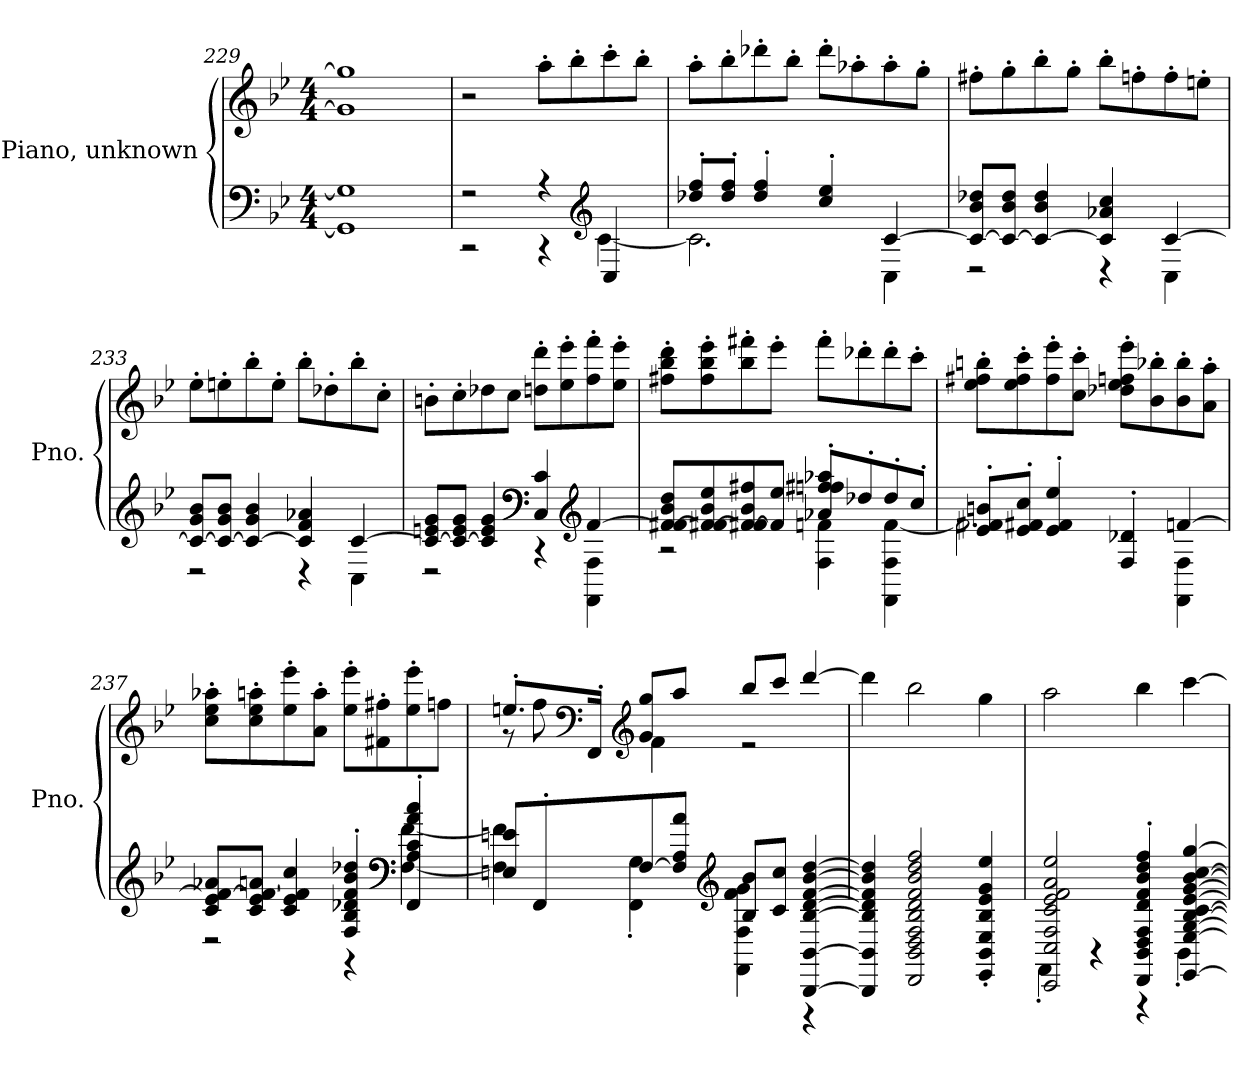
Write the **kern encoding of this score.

**kern	**kern
*part1	*part1
*staff2	*staff1
*I"Piano, unknown	*
*I'Pno.	*
*clefF4	*clefG2
*k[b-e-]	*k[b-e-]
*M4/4	*M4/4
=229	=229
1GG] 1G]	1g] 1gg]
=230	=230
*^	*
2r	2r	2r
4r	4r	8aa'\L
.	.	8bb-'\
*clefG2	*	*
4C/	[4c\	8ccc'\
.	.	8bb-'\J
!!LO:LB:g=z
=231	=231	=231
8dd-X/' 8ff/'L	2.c\]	8aa'\L
8dd-/' 8ff/'J	.	8bb-'\
4dd-/' 4ff/'	.	8ddd-X'\
.	.	8bb-'\J
4cc/' 4ee-/'	.	8ddd-'\L
.	.	8aa-X'\
[4c/	4C\	8aa-'\
.	.	8gg'\J
=232	=232	=232
8c/_ 8b-/ 8dd-X/L	2r	8ff#X'\L
8c/_ 8b-/ 8dd-/J	.	8gg'\
4c/_ 4b-/ 4dd-/	.	8bb-'\
.	.	8gg'\J
4c/] 4a-X/ 4cc/	4r	8bb-'\L
.	.	8ffn'\
[4c/	4C\	8ff'\
.	.	8een'\J
=233	=233	=233
8c/_ 8g/ 8b-/L	2r	8ee-'\L
8c/_ 8g/ 8b-/J	.	8een'\
4c/_ 4g/ 4b-/	.	8bb-'\
.	.	8ee'\J
4c/] 4f/ 4a-X/	4r	8bb-'\L
.	.	8dd-X'\
[4c/	4C\	8bb-'\
.	.	8cc'\J
!!LO:LB:g=z
=234	=234	=234
8c/_ 8en/ 8g/L	2r	8bn'\L
8c/_ 8e/ 8g/J	.	8cc'\
4c/] 4e/ 4g/	.	8dd-X\
.	.	8cc\J
*clefF4	*	*
4C/ 4c/	4r	8ddn\' 8ddd\'L
.	.	8ee-\' 8eee-\'
*clefG2	*	*
[4f/	4FF\ 4F\	8ff\' 8fff\'
.	.	8ee-\' 8eee-\'J
=235	=235	=235
8f/_ 8f#X/ 8b-/ 8dd/L	2r	8ff#X\' 8bb-\' 8ddd\'L
8f/_ 8f#X/ 8b-/ 8ee-/	.	8ff#\' 8bb-\' 8eee-\'
8f/_ 8f#X/ 8b-/ 8ff#X/	.	8bb-\' 8fff#X\'
8f/] 8ee-/J	.	8eee-'\J
8a-X/' 8ffn/' 8ff#X/' 8aa-X/'L	4F\ 4fn\	8fff#'\L
8dd-X'/	.	8ddd-X'\
8dd-'/	4FF\ 4F\ [4f\	8ddd-'\
8cc'/J	.	8ccc'\J
!!LO:PB:g=z
=236	=236	=236
8e-/' 8f#X/' 8bn/'L	2.f\]	8ee-\' 8ff#X\' 8bbn\'L
8e-/' 8f#X/' 8cc/'J	.	8ee-\' 8ff#\' 8ccc\'
4e-/' 4f#/' 4ee-/'	.	8ff#\' 8eee-\'
.	.	8cc\' 8ccc\'J
4F/' 4d-X/'	.	8dd-X\' 8ee-\' 8ffn\' 8eee-\'L
.	.	8b-\' 8bb-X\'
[4fn/	4FF\ 4F\	8b-\' 8bb-\'
.	.	8a\' 8aa\'J
=237	=237	=237
8c/ 8e-/ 8f/_ 8a-X/L	2r	8cc\' 8ee-\' 8aa-X\'L
8c/ 8e-/ 8f/_ 8an/J	.	8cc\' 8ee-\' 8aan\'
4c/ 4e-/ 4f/] 4cc/	.	8ee-\' 8eee-\'
.	.	8a\' 8aa\'J
4F/' 4B-/' 4d-X/' 4f/' 4b-/' 4dd-X/'	4r	8ee-\' 8eee-\'L
.	.	8f#X\' 8ff#X\'
*clefF4	*	*
4FF/' 4A/' 4c/' 4a/' 4cc/'	[4F\ [4f\	8ee-\' 8eee-\'
.	.	8ffn\J
!!LO:LB:g=z
=238	=238	=238
*	*	*^
8En/ 8en/L	4F\] 4f\]	8.een'/L	8r
8FF'/	.	.	8ff\
*	*	*clefF4	*
.	.	16FF'/Jk	.
*	*	*clefG2	*
[8F/	4FF\' 4G\'	8g/ 8gg/L	4f\
8F/] 8A/ 8a/J	.	8aa/J	.
*clefG2	*	*	*
8B-/ 8b-/L	4FF\ 4F\ 4f\ 4g\	8bb-/L	2r
8c/ 8cc/J	.	8ccc/J	.
[4BBB-/ [4BB-/ [4B-/ [4d/ [4f/ [4b-/ [4dd/	4r	[4ddd/	.
*v	*v	*	*
*	*v	*v
=239	=239
4BBB-/] 4BB-/] 4B-/] 4d/] 4f/] 4b-/] 4dd/]	4ddd\]
2DD/ 2BB-/ 2D/ 2F/ 2B-/ 2d/ 2f/ 2b-/ 2dd/ 2ff/	2bb-\
4EE-/' 4BB-/' 4E-/' 4B-/' 4e-/' 4g/' 4ee-/'	4gg\
=240	=240
*^	*
2CC/ 2C/ 2F/ 2c/ 2e-/ 2f/ 2a/ 2ee-/	4FF'\	2aa\
.	4r	.
4DD/' 4BB-/' 4D/' 4F/' 4d/' 4f/' 4b-/' 4dd/' 4ff/'	4r	4bb-\
[4EE-/ [4E-/ [4G/ [4B-/ [4c/ [4e-/ [4g/ [4b-/ [4cc/ [4gg/	4BB-'\	[4ccc\
*v	*v	*
=	=
*-	*-
